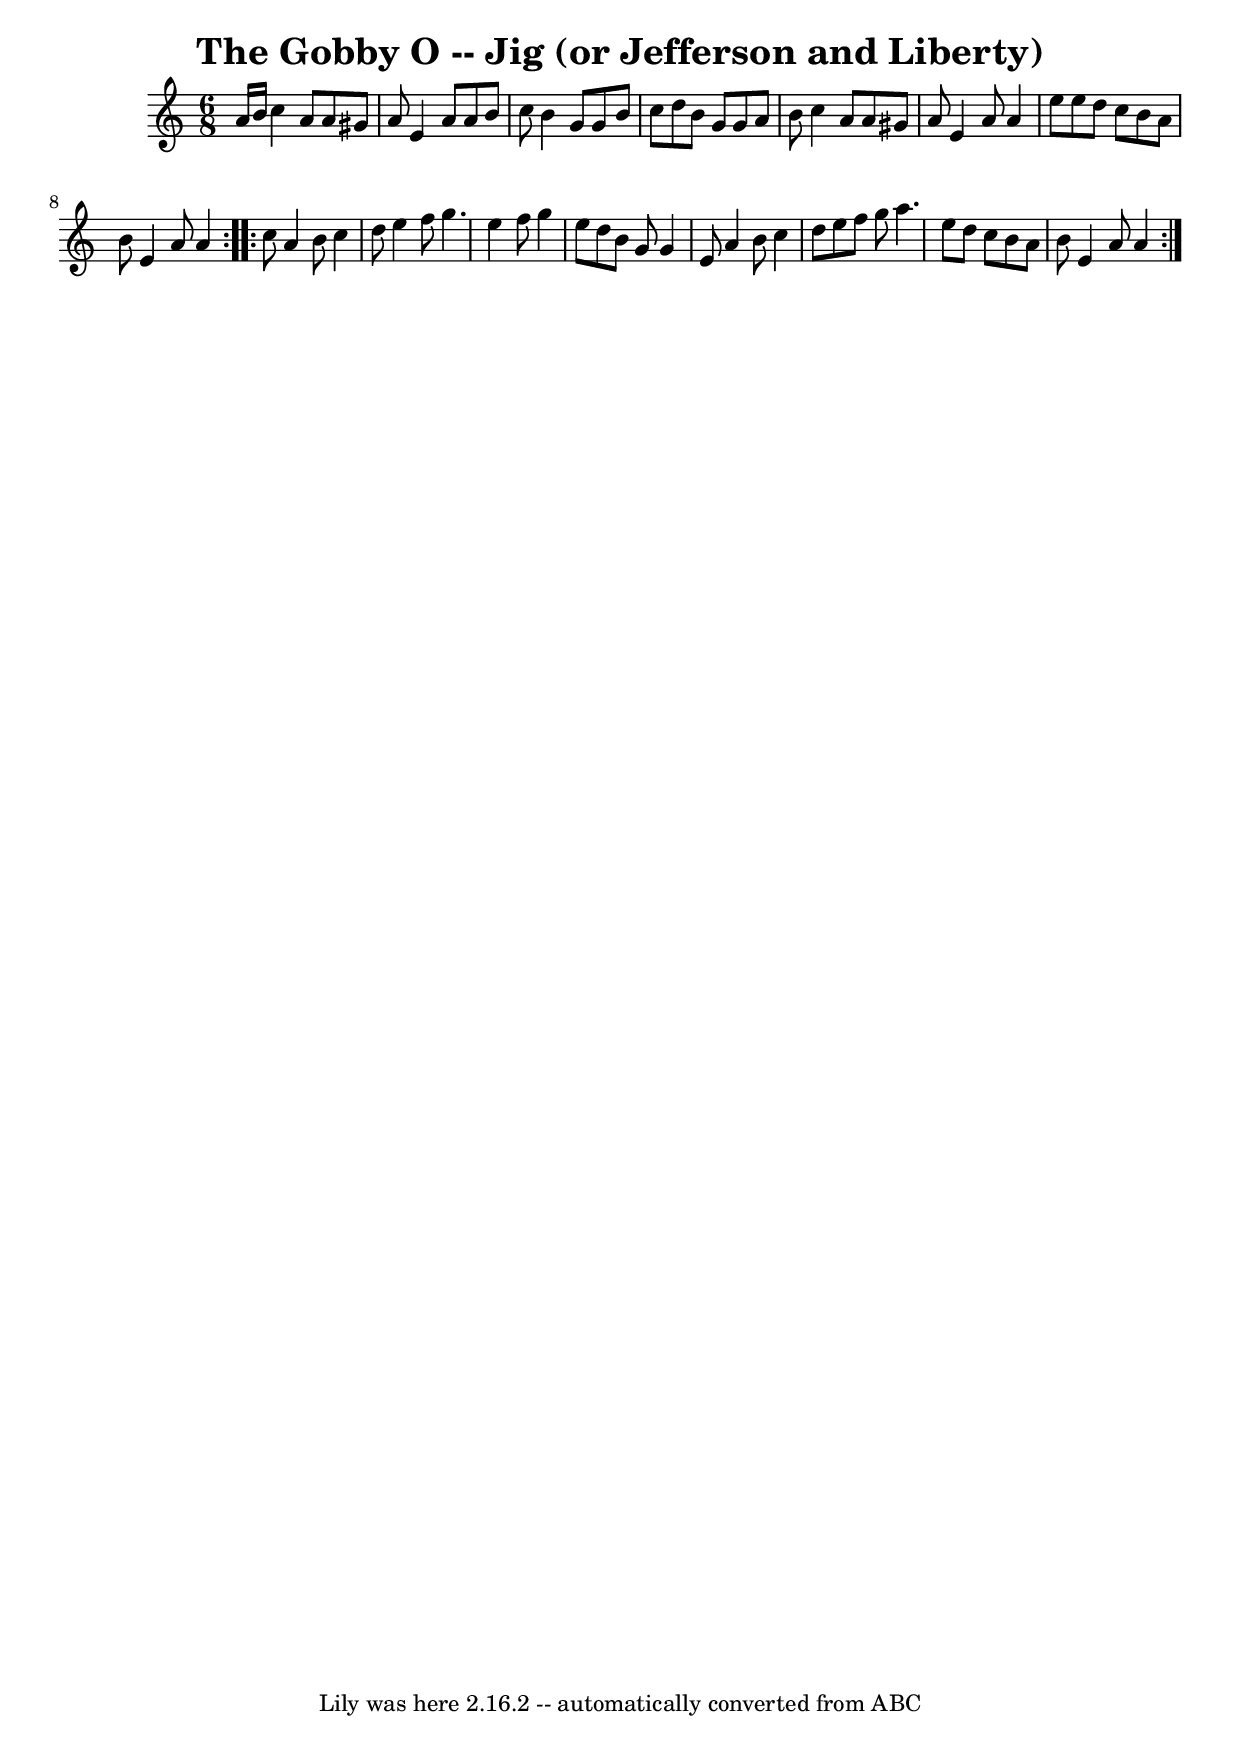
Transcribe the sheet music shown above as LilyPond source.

\version "2.7.40"
\include "Mammoth.ily"
\header {
	%% book = "Ryan's Mammoth Collection"
	crossRefNumber = "1"
	footnotes = "\\\\85 434"
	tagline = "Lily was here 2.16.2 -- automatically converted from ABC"
	title = "The Gobby O -- Jig (or Jefferson and Liberty)"
}
voicedefault =  {
\set Score.defaultBarType = "empty"

\repeat volta 2 {
\time 6/8 \key a \minor a'16 b'16  |
 c''4 a'8 a'8    
gis'8 a'8    |
 e'4 a'8 a'8 b'8 c''8    |
 b'4   
 g'8 g'8 b'8 c''8    |
 d''8 b'8 g'8 g'8 a'8    
b'8    |
 c''4 a'8 a'8 gis'8 a'8    |
 e'4 a'8 
 a'4 e''8    |
 e''8 d''8 c''8 b'8 a'8 b'8    
|
 e'4 a'8 a'4  }     \repeat volta 2 { c''8  |
 a'4  
 b'8 c''4 d''8    |
 e''4 f''8 g''4.    |
 e''4    
f''8 g''4 e''8    |
 d''8 b'8 g'8 g'4 e'8    |
 
 a'4 b'8 c''4 d''8    |
 e''8 f''8 g''8 a''4.    
|
 e''8 d''8 c''8 b'8 a'8 b'8    |
 e'4 a'8   
 a'4  }   
}

\score{
    <<

	\context Staff="default"
	{
	    \voicedefault 
	}

    >>
	\layout {
	}
	\midi {}
}
